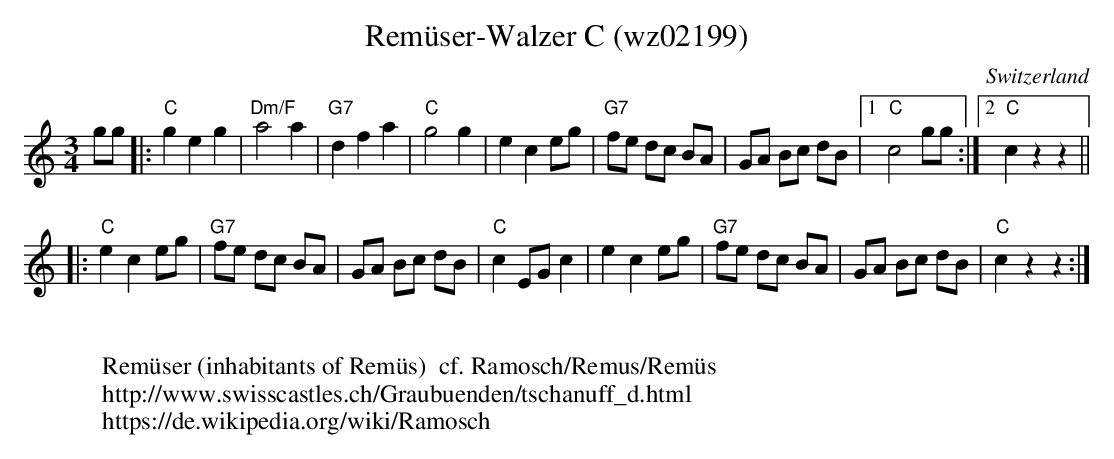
X:1
T:Remüser-Walzer C (wz02199)
O:Switzerland
M:3/4
L:1/8
K:C major
gg |:"C"g2e2g2 | "Dm/F"a4a2 | "G7"d2f2a2 | "C"g4g2 | e2c2eg | "G7"fe dc BA | GA Bc dB |1 "C"c4gg :|2 "C"c2z2z2 ||
|: "C"e2c2 eg | "G7"fe dc BA | GA Bc dB | "C"c2EGc2 |  e2c2 eg | "G7"fe dc BA | GA Bc dB | "C"c2z2z2 :|
W:
W:Remüser (inhabitants of Remüs)  cf. Ramosch/Remus/Remüs
W:http://www.swisscastles.ch/Graubuenden/tschanuff_d.html
W:https://de.wikipedia.org/wiki/Ramosch
